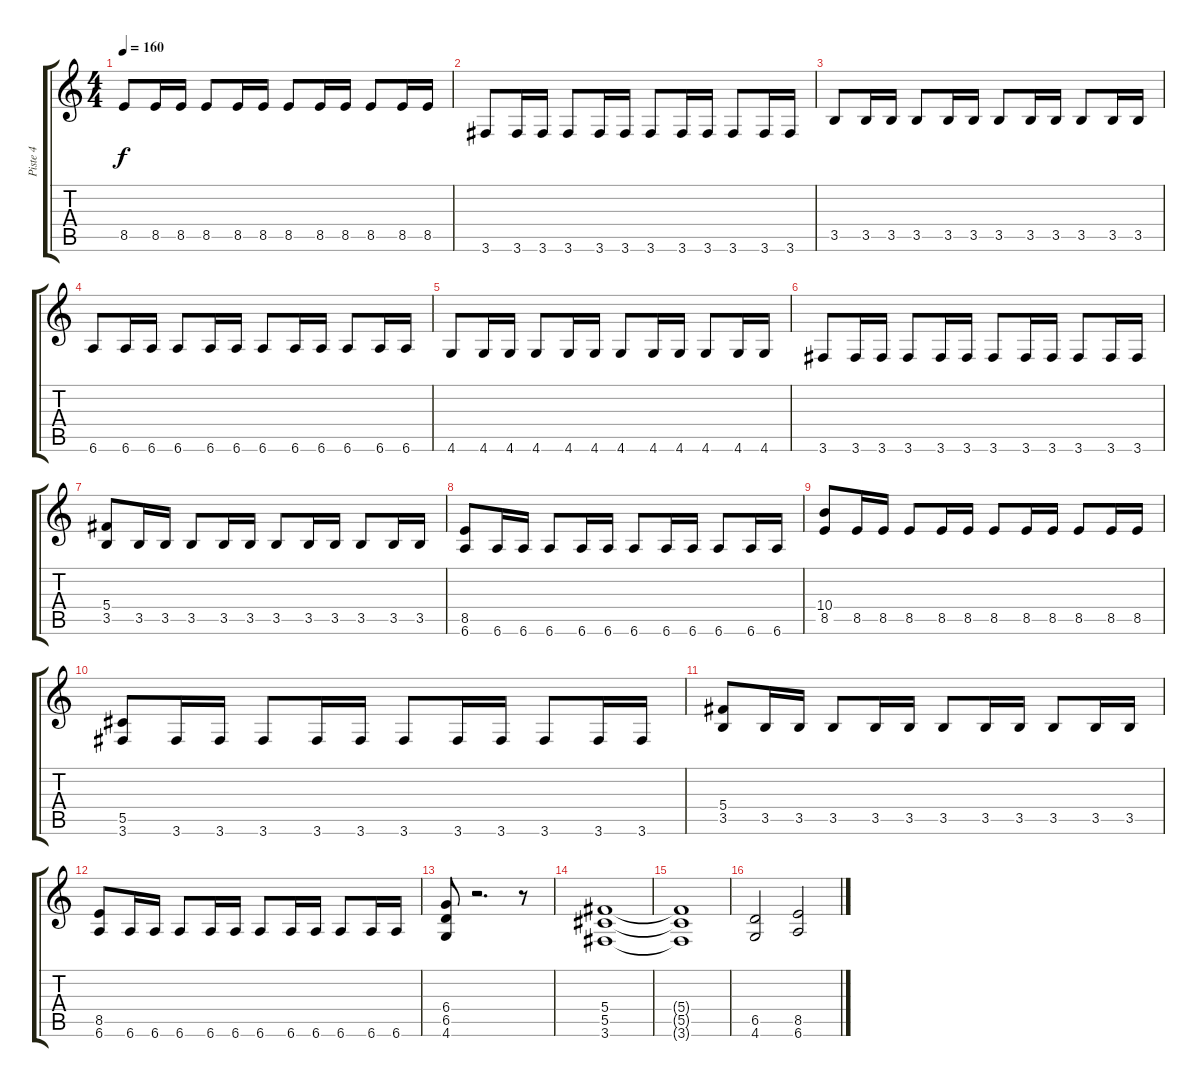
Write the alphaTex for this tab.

\track ("Piste 4" "Piste 4") {instrument distortionguitar}
\staff {score tabs}
\tuning (Eb4 Bb3 Gb3 Db3 Ab2 Eb2) {hide}
\ts (4 4)
\tempo 160
\clef g2
\ks c
8.5.8{dy f} 8.5.16 8.5.16 8.5.8 8.5.16 8.5.16 8.5.8 8.5.16 8.5.16 8.5.8 8.5.16 8.5.16 |
3.6.8 3.6.16 3.6.16 3.6.8 3.6.16 3.6.16 3.6.8 3.6.16 3.6.16 3.6.8 3.6.16 3.6.16 |
3.5.8 3.5.16 3.5.16 3.5.8 3.5.16 3.5.16 3.5.8 3.5.16 3.5.16 3.5.8 3.5.16 3.5.16 |
6.6.8 6.6.16 6.6.16 6.6.8 6.6.16 6.6.16 6.6.8 6.6.16 6.6.16 6.6.8 6.6.16 6.6.16 |
4.6.8 4.6.16 4.6.16 4.6.8 4.6.16 4.6.16 4.6.8 4.6.16 4.6.16 4.6.8 4.6.16 4.6.16 |
3.6.8 3.6.16 3.6.16 3.6.8 3.6.16 3.6.16 3.6.8 3.6.16 3.6.16 3.6.8 3.6.16 3.6.16 |
(5.4 3.5).8{volume 10 instrument distortionguitar} 3.5.16 3.5.16 3.5.8 3.5.16 3.5.16 3.5.8 3.5.16 3.5.16 3.5.8 3.5.16 3.5.16 |
(8.5 6.6).8 6.6.16 6.6.16 6.6.8 6.6.16 6.6.16 6.6.8 6.6.16 6.6.16 6.6.8 6.6.16 6.6.16 |
(10.4 8.5).8 8.5.16 8.5.16 8.5.8 8.5.16 8.5.16 8.5.8 8.5.16 8.5.16 8.5.8 8.5.16 8.5.16 |
(5.5 3.6).8 3.6.16 3.6.16 3.6.8 3.6.16 3.6.16 3.6.8 3.6.16 3.6.16 3.6.8 3.6.16 3.6.16 |
(5.4 3.5).8 3.5.16 3.5.16 3.5.8 3.5.16 3.5.16 3.5.8 3.5.16 3.5.16 3.5.8 3.5.16 3.5.16 |
(8.5 6.6).8 6.6.16 6.6.16 6.6.8 6.6.16 6.6.16 6.6.8 6.6.16 6.6.16 6.6.8 6.6.16 6.6.16 |
(6.4 6.5 4.6).8 r.2{d} r.8 |
(5.4 5.5 3.6).1 |
(5.4{t} 5.5{t} 3.6{t}).1 |
(6.5 4.6).2 (8.5 6.6).2
